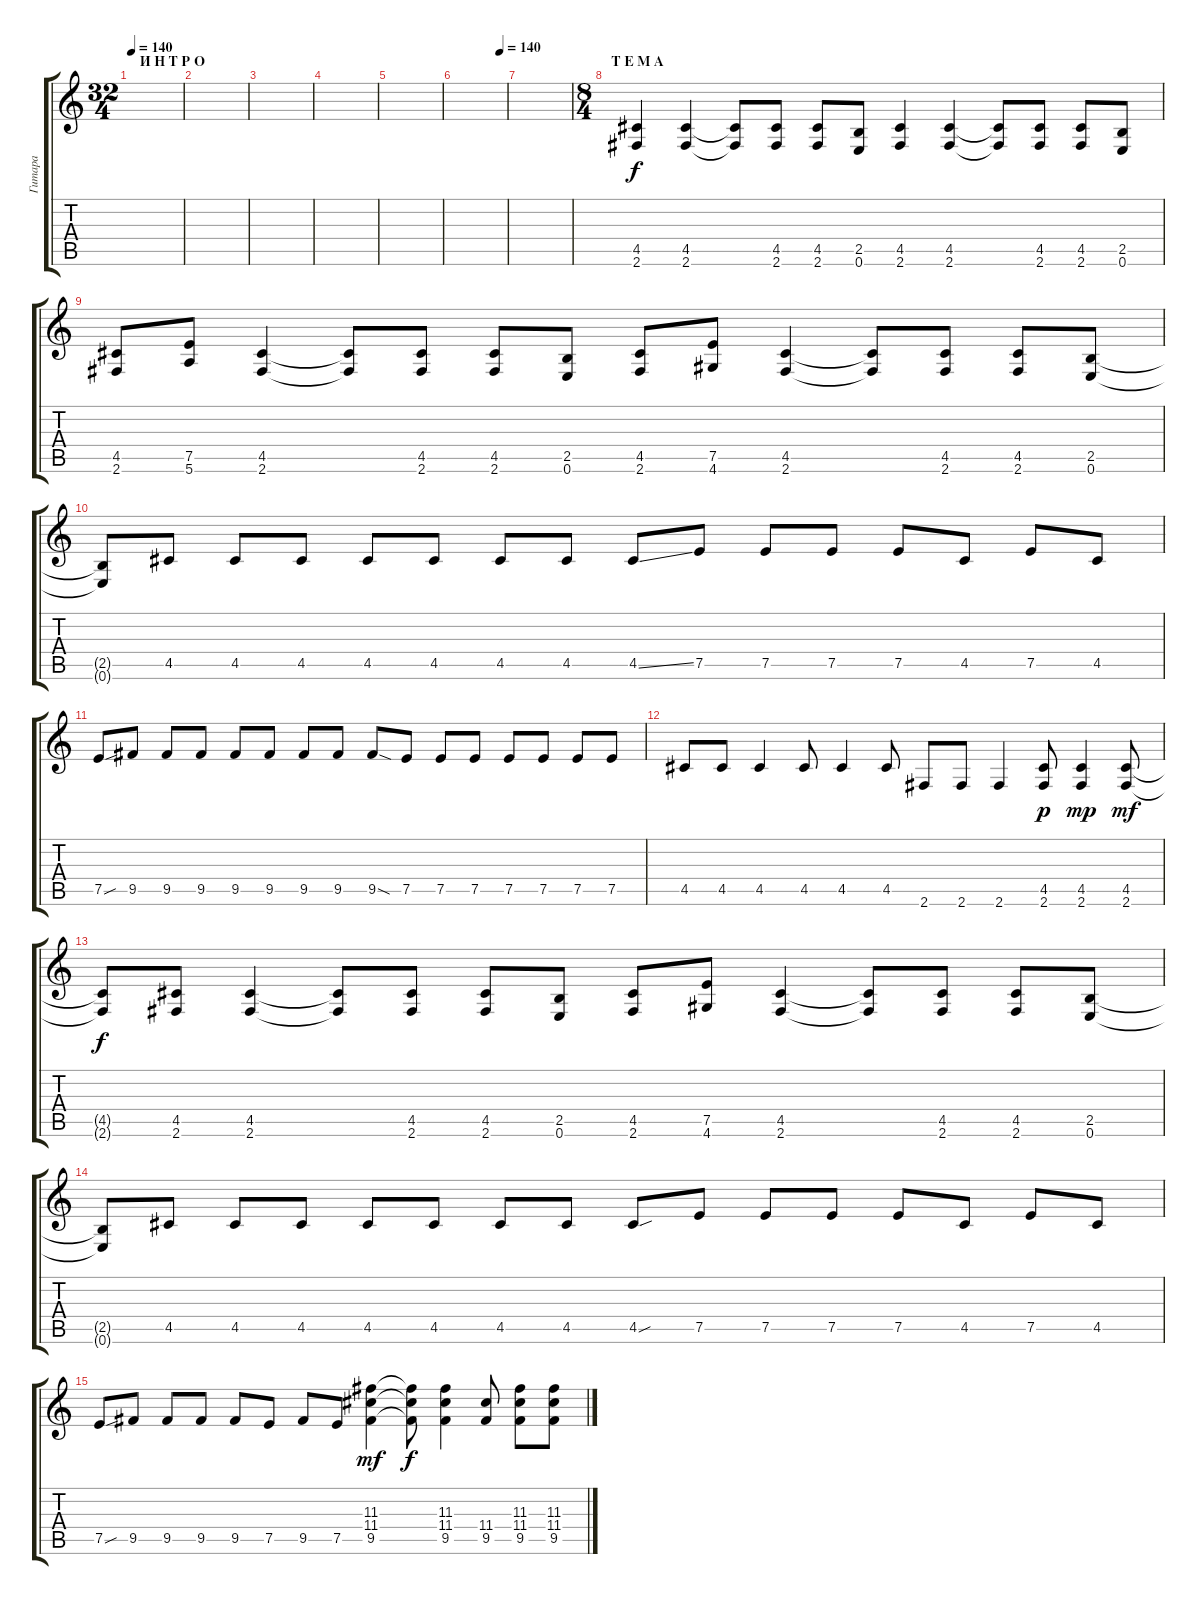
\track ("Гитара" "Гитара") {instrument distortionguitar}
\staff {score tabs}
\tuning (E4 B3 G3 D3 A2 E2) {hide}
\ts (32 4)
\section ("" "  И Н Т Р О")
\tempo 140
\tempo 120
\tempo 140
\clef g2
\ks c
|
|
|
|
|
\tempo (140 0.875)
|
|
\ts (8 4)
\section ("" " Т Е М А")
(4.5 2.6).4 (4.5 2.6).4 (4.5{t} 2.6{t}).8 (4.5 2.6).8 (4.5 2.6).8 (2.5 0.6).8 (4.5 2.6).4 (4.5 2.6).4 (4.5{t} 2.6{t}).8 (4.5 2.6).8 (4.5 2.6).8 (2.5 0.6).8 |
(4.5 2.6).8 (7.5 5.6).8 (4.5 2.6).4 (4.5{t} 2.6{t}).8 (4.5 2.6).8 (4.5 2.6).8 (2.5 0.6).8 (4.5 2.6).8 (7.5 4.6).8 (4.5 2.6).4 (4.5{t} 2.6{t}).8 (4.5 2.6).8 (4.5 2.6).8 (2.5 0.6).8 |
(2.5{t} 0.6{t}).8 4.5.8 4.5.8 4.5.8 4.5.8 4.5.8 4.5.8 4.5.8 4.5{ss}.8 7.5.8 7.5.8 7.5.8 7.5.8 4.5.8 7.5.8 4.5.8 |
7.5{sou}.8 9.5.8 9.5.8 9.5.8 9.5.8 9.5.8 9.5.8 9.5.8 9.5{sod}.8 7.5.8 7.5.8 7.5.8 7.5.8 7.5.8 7.5.8 7.5.8 |
4.5.8 4.5.8 4.5.4 4.5.8 4.5.4 4.5.8 2.6.8 2.6.8 2.6.4 (4.5 2.6).8{dy p} (4.5 2.6).4{dy mp} (4.5 2.6).8{dy mf} |
(4.5{t} 2.6{t}).8{dy f} (4.5 2.6).8 (4.5 2.6).4 (4.5{t} 2.6{t}).8 (4.5 2.6).8 (4.5 2.6).8 (2.5 0.6).8 (4.5 2.6).8 (7.5 4.6).8 (4.5 2.6).4 (4.5{t} 2.6{t}).8 (4.5 2.6).8 (4.5 2.6).8 (2.5 0.6).8 |
(2.5{t} 0.6{t}).8 4.5.8 4.5.8 4.5.8 4.5.8 4.5.8 4.5.8 4.5.8 4.5{sou}.8 7.5.8 7.5.8 7.5.8 7.5.8 4.5.8 7.5.8 4.5.8 |
7.5{sou}.8 9.5.8 9.5.8 9.5.8 9.5.8 7.5.8 9.5.8 7.5.8 (11.3 11.4 9.5).4{dy mf} (11.3{t} 11.4{t} 9.5{t}).8{dy f} (11.3 11.4 9.5).4 (11.4 9.5).8 (11.3 11.4 9.5).8 (11.3 11.4 9.5).8
